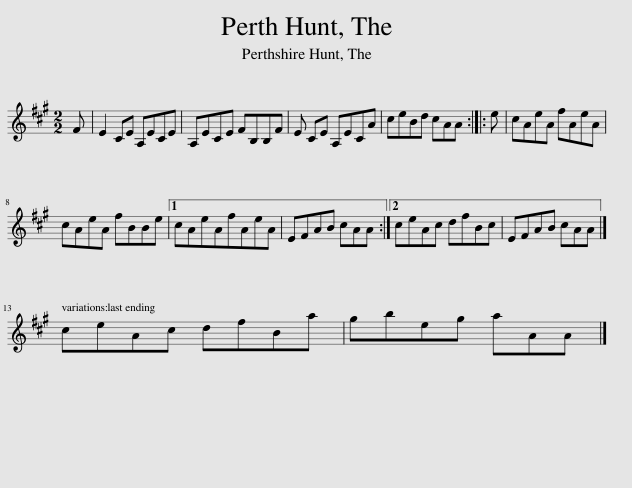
X:1
L:1/8
M:2/2
I:linebreak $
K:A
V:1 treble
V:1
 F | E2 CE A,ECE | A,ECE FB,B,F | E CE A,ECA | ceBd cAA :: %5
 e | cAeA fAeA |$ cAeA fBBe |1 cAeAfAeA | EFAB cAA :|2 %10
 ceAc dfBc | EFAB cAA |]$ ceAc dfBa | gbeg aAA |] %14
